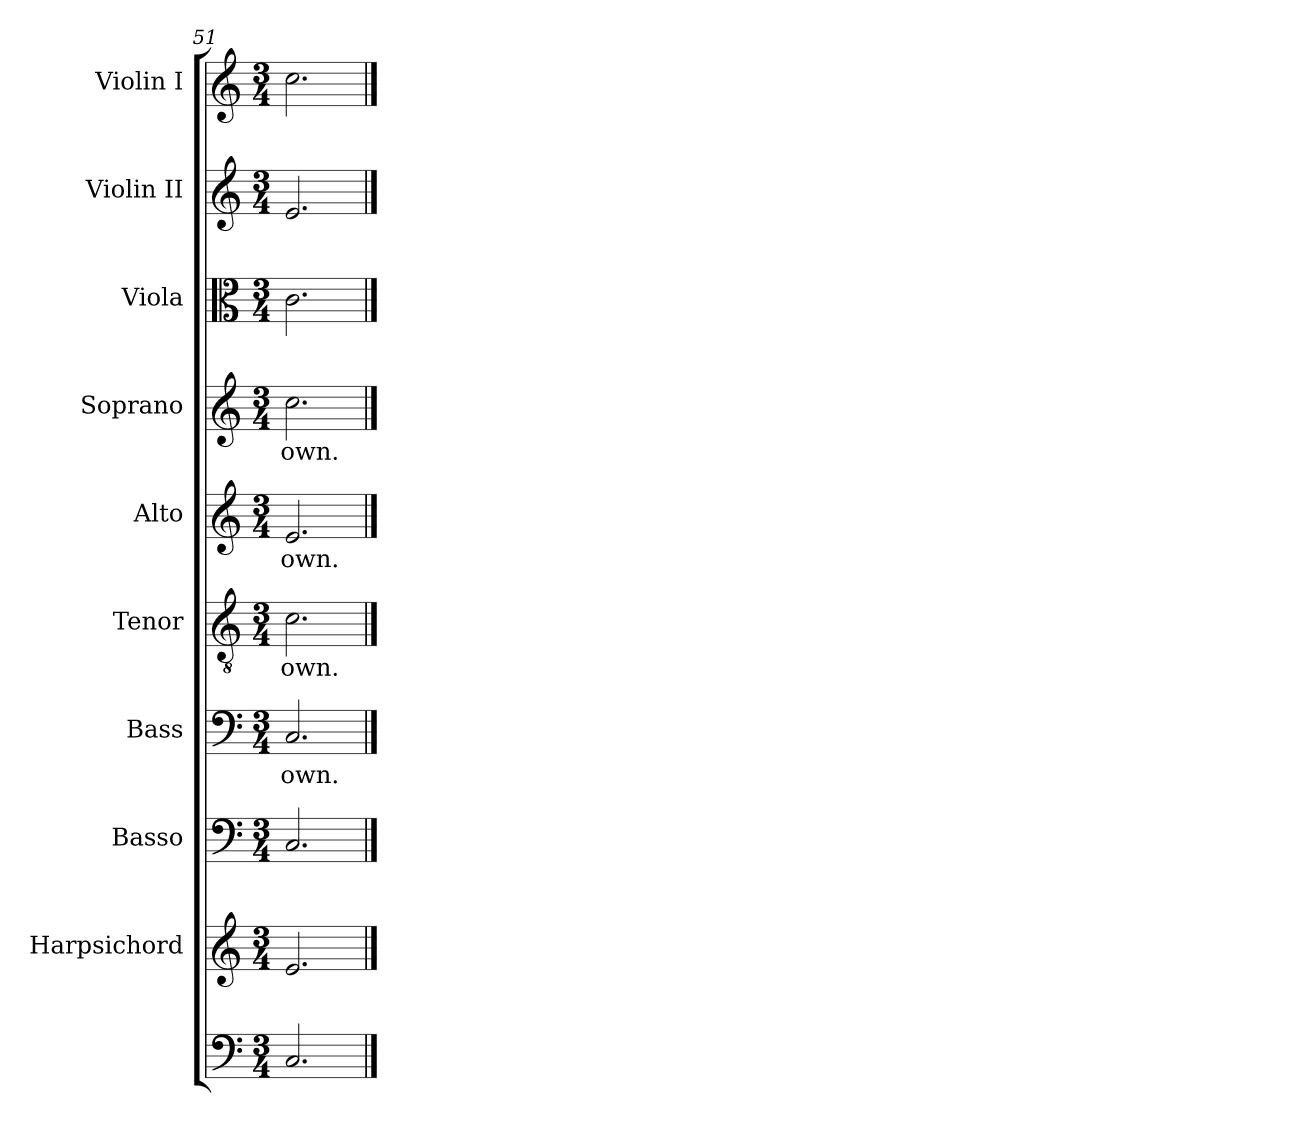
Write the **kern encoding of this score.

**kern	**kern	**kern	**kern	**text	**kern	**text	**kern	**text	**kern	**text	**kern	**kern	**kern
*part10	*part9	*part8	*part7	*part7	*part6	*part6	*part5	*part5	*part4	*part4	*part3	*part2	*part1
*staff10	*staff9	*staff8	*staff7	*staff7	*staff6	*staff6	*staff5	*staff5	*staff4	*staff4	*staff3	*staff2	*staff1
*	*I"Harpsichord	*I"Basso	*I"Bass	*	*I"Tenor	*	*I"Alto	*	*I"Soprano	*	*I"Viola	*I"Violin II	*I"Violin I
*	*	*	*I'B.	*	*I'T.	*	*I'A.	*	*I'S.	*	*I'Vla.	*I'Vln. II	*I'Vln. I
*clefF4	*clefG2	*clefF4	*clefF4	*	*clefGv2	*	*clefG2	*	*clefG2	*	*clefC3	*clefG2	*clefG2
*	*	*	*	*	*ITrd7c12	*	*	*	*	*	*	*	*
*k[]	*k[]	*k[]	*k[]	*	*k[]	*	*k[]	*	*k[]	*	*k[]	*k[]	*k[]
*C:	*C:	*C:	*C:	*	*C:	*	*C:	*	*C:	*	*C:	*C:	*C:
*M3/4	*M3/4	*M3/4	*M3/4	*	*M3/4	*	*M3/4	*	*M3/4	*	*M3/4	*M3/4	*M3/4
=51	=51	=51	=51	=51	=51	=51	=51	=51	=51	=51	=51	=51	=51
!	!	!	!	!LO:LY:b:color=#000000	!	!	!	!	!	!	!	!	!
!	!	!	!	!	!	!LO:LY:b:color=#000000	!	!	!	!	!	!	!
!	!	!	!	!	!	!	!	!LO:LY:b:color=#000000	!	!	!	!	!
!	!	!	!	!	!	!	!	!	!	!LO:LY:b:color=#000000	!	!	!
2.Ci/	2.ei/	2.Ci/	2.Ci/	own.	2.Ci\	own.	2.ei/	own.	2.cci\	own.	2.ci\	2.ei/	2.cci\
==	==	==	==	==	==	==	==	==	==	==	==	==	==
*-	*-	*-	*-	*-	*-	*-	*-	*-	*-	*-	*-	*-	*-
